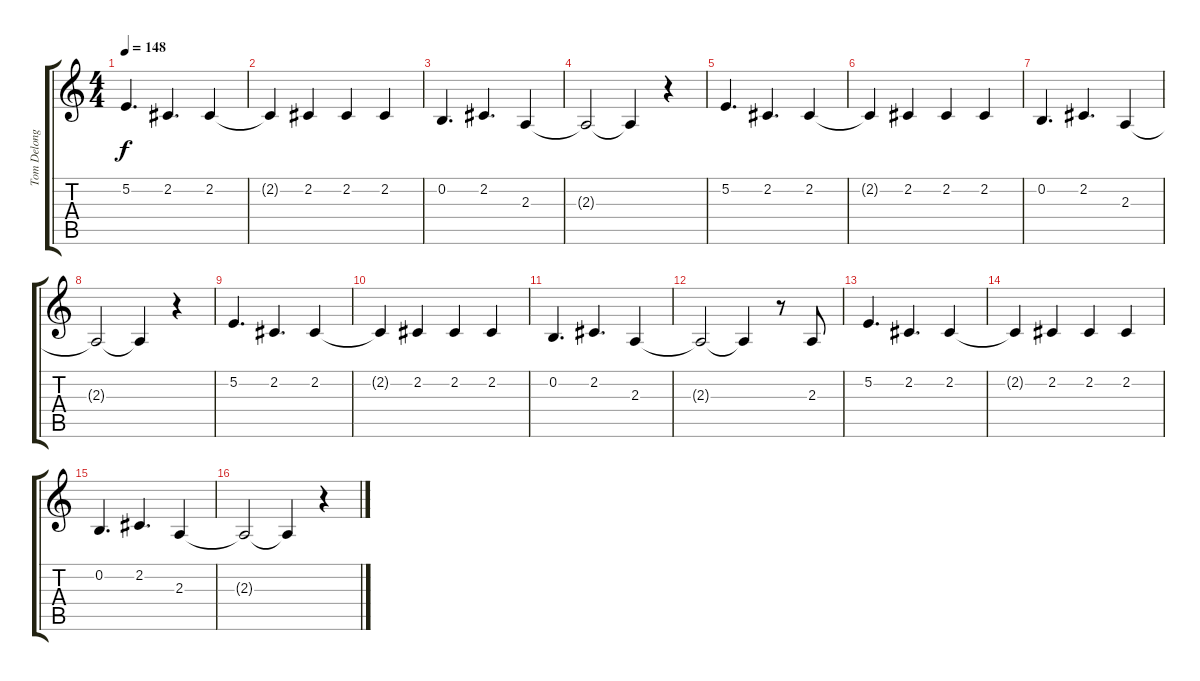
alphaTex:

\track ("Tom Delonge - Vocals" "Tom Delong") {instrument altosax}
\staff {score tabs}
\tuning (E4 B3 G3 D3 A2 E2) {hide}
\ts (4 4)
\tempo 148
\clef g2
\ks c
5.2.4{d dy f} 2.2.4{d} 2.2.4 |
2.2{t}.4 2.2.4 2.2.4 2.2.4 |
0.2.4{d} 2.2.4{d} 2.3.4 |
2.3{t}.2 2.3{t}.4 r.4 |
5.2.4{d} 2.2.4{d} 2.2.4 |
2.2{t}.4 2.2.4 2.2.4 2.2.4 |
0.2.4{d} 2.2.4{d} 2.3.4 |
2.3{t}.2 2.3{t}.4 r.4 |
5.2.4{d} 2.2.4{d} 2.2.4 |
2.2{t}.4 2.2.4 2.2.4 2.2.4 |
0.2.4{d} 2.2.4{d} 2.3.4 |
2.3{t}.2 2.3{t}.4 r.8 2.3.8 |
5.2.4{d} 2.2.4{d} 2.2.4 |
2.2{t}.4 2.2.4 2.2.4 2.2.4 |
0.2.4{d} 2.2.4{d} 2.3.4 |
2.3{t}.2 2.3{t}.4 r.4
